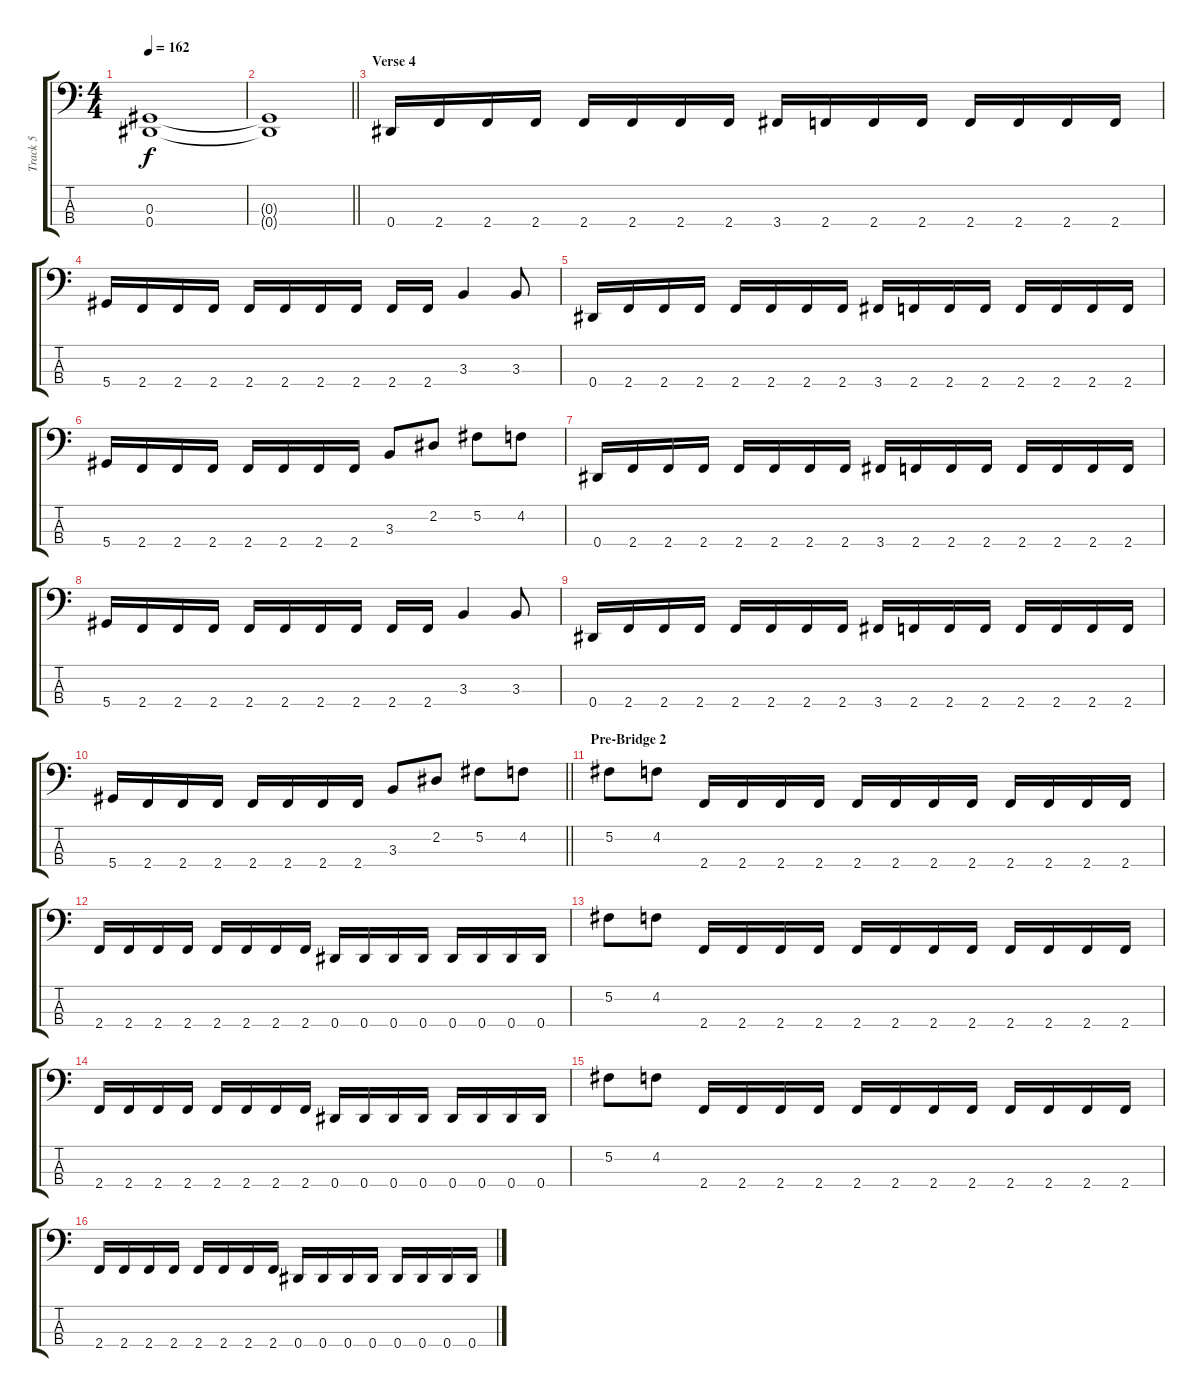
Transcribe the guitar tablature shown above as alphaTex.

\track ("Track 5" "Track 5") {instrument electricbassfinger}
\staff {score tabs}
\tuning (Gb2 Db2 Ab1 Eb1) {hide}
\ts (4 4)
\tempo 162
\clef f4
\ks c
(0.3 0.4).1{dy f} |
\barLineRight lightlight
(0.3{t} 0.4{t}).1 |
\section ("" "Verse 4")
0.4.16 2.4.16 2.4.16 2.4.16 2.4.16 2.4.16 2.4.16 2.4.16 3.4.16 2.4.16 2.4.16 2.4.16 2.4.16 2.4.16 2.4.16 2.4.16 |
5.4.16 2.4.16 2.4.16 2.4.16 2.4.16 2.4.16 2.4.16 2.4.16 2.4.16 2.4.16 3.3.4 3.3.8 |
0.4.16 2.4.16 2.4.16 2.4.16 2.4.16 2.4.16 2.4.16 2.4.16 3.4.16 2.4.16 2.4.16 2.4.16 2.4.16 2.4.16 2.4.16 2.4.16 |
5.4.16 2.4.16 2.4.16 2.4.16 2.4.16 2.4.16 2.4.16 2.4.16 3.3.8 2.2.8 5.2.8 4.2.8 |
0.4.16 2.4.16 2.4.16 2.4.16 2.4.16 2.4.16 2.4.16 2.4.16 3.4.16 2.4.16 2.4.16 2.4.16 2.4.16 2.4.16 2.4.16 2.4.16 |
5.4.16 2.4.16 2.4.16 2.4.16 2.4.16 2.4.16 2.4.16 2.4.16 2.4.16 2.4.16 3.3.4 3.3.8 |
0.4.16 2.4.16 2.4.16 2.4.16 2.4.16 2.4.16 2.4.16 2.4.16 3.4.16 2.4.16 2.4.16 2.4.16 2.4.16 2.4.16 2.4.16 2.4.16 |
\barLineRight lightlight
5.4.16 2.4.16 2.4.16 2.4.16 2.4.16 2.4.16 2.4.16 2.4.16 3.3.8 2.2.8 5.2.8 4.2.8 |
\section ("" "Pre-Bridge 2")
5.2.8 4.2.8 2.4.16 2.4.16 2.4.16 2.4.16 2.4.16 2.4.16 2.4.16 2.4.16 2.4.16 2.4.16 2.4.16 2.4.16 |
2.4.16 2.4.16 2.4.16 2.4.16 2.4.16 2.4.16 2.4.16 2.4.16 0.4.16 0.4.16 0.4.16 0.4.16 0.4.16 0.4.16 0.4.16 0.4.16 |
5.2.8 4.2.8 2.4.16 2.4.16 2.4.16 2.4.16 2.4.16 2.4.16 2.4.16 2.4.16 2.4.16 2.4.16 2.4.16 2.4.16 |
2.4.16 2.4.16 2.4.16 2.4.16 2.4.16 2.4.16 2.4.16 2.4.16 0.4.16 0.4.16 0.4.16 0.4.16 0.4.16 0.4.16 0.4.16 0.4.16 |
5.2.8 4.2.8 2.4.16 2.4.16 2.4.16 2.4.16 2.4.16 2.4.16 2.4.16 2.4.16 2.4.16 2.4.16 2.4.16 2.4.16 |
2.4.16 2.4.16 2.4.16 2.4.16 2.4.16 2.4.16 2.4.16 2.4.16 0.4.16 0.4.16 0.4.16 0.4.16 0.4.16 0.4.16 0.4.16 0.4.16
